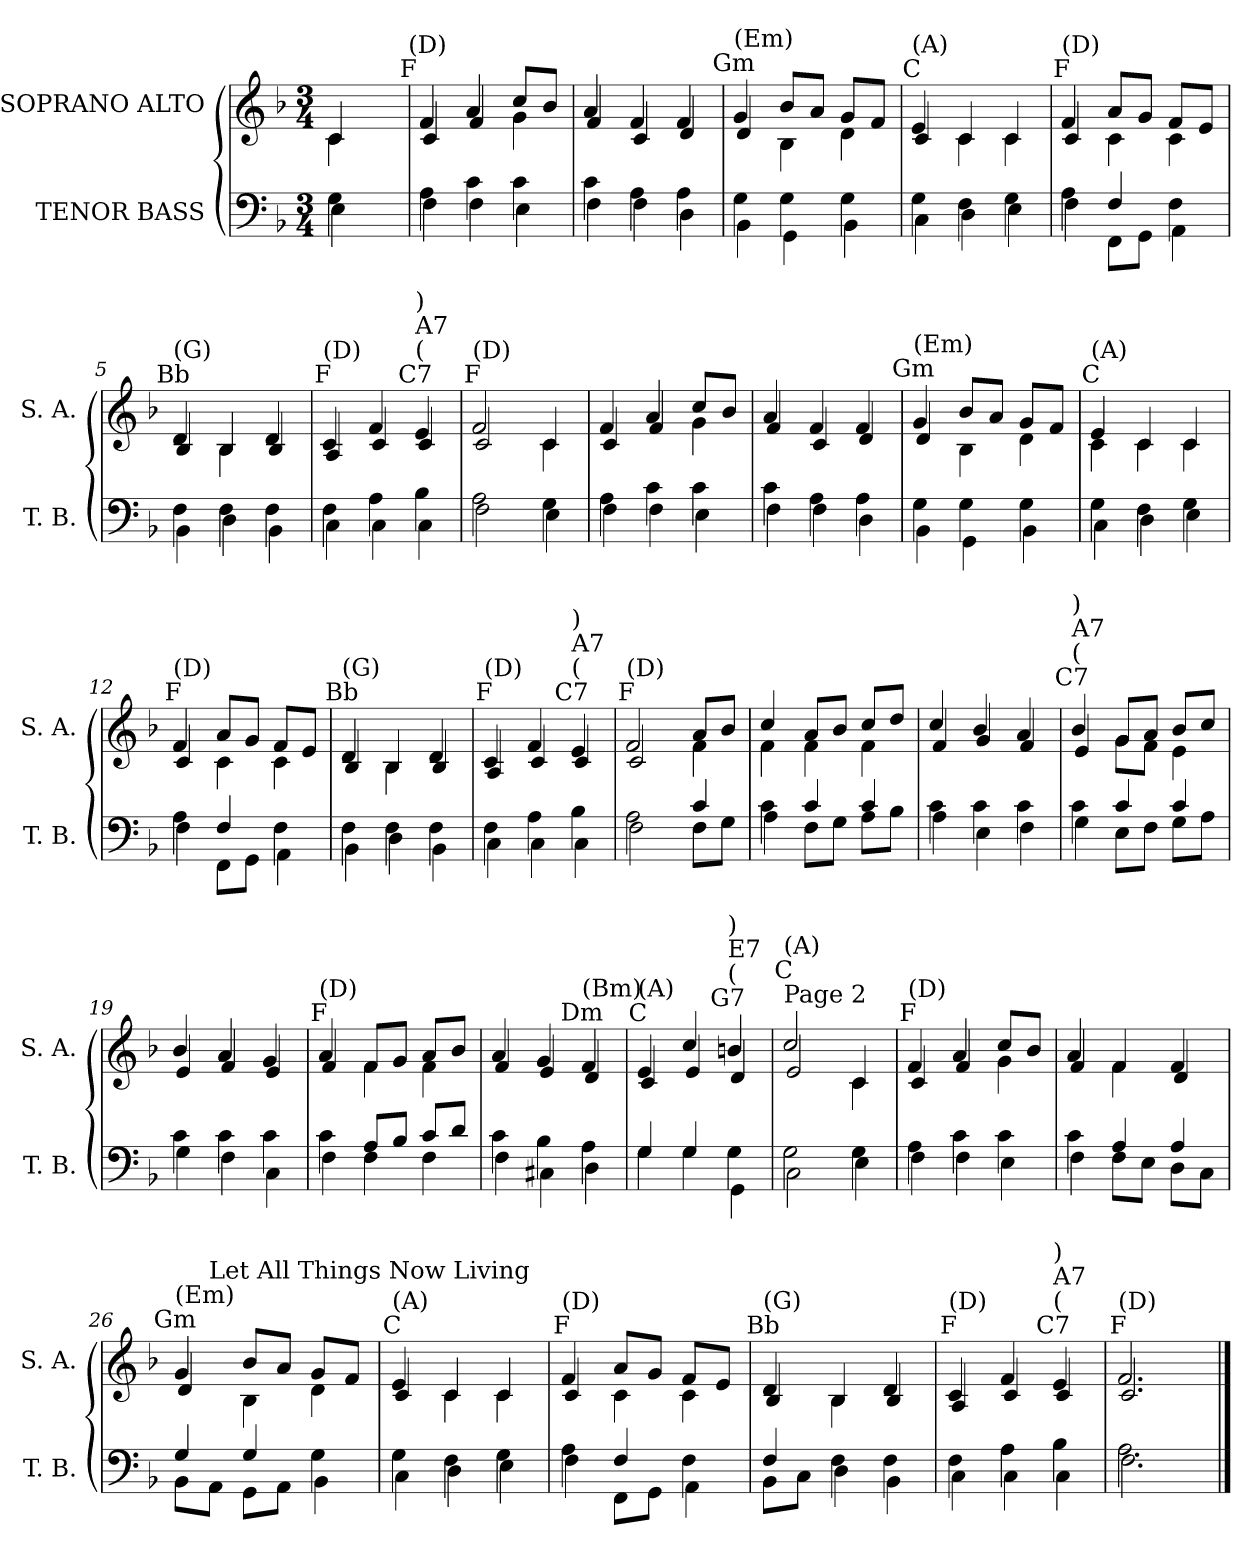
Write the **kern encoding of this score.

**kern	**kern
*part2	*part1
*staff2	*staff1
*I"TENOR BASS	*I"SOPRANO ALTO
*I'T. B.	*I'S. A.
!!LO:PB:g=z
*clefF4	*clefG2
*k[b-]	*k[b-]
*F:	*F:
*M3/4	*M3/4
=	=
*^	*^
*	*	*	*^
4Gi\	4Ei\	4ci/	4ci\	8ryy
.	.	.	.	16ryy
.	.	.	.	32ryy
.	.	.	.	64ryy
.	.	.	.	128...ryy
!	!	!	!	!LO:TX:a:cj:t=F
!	!	!	!	!LO:TX:t=(D)
.	.	.	.	1024ryy
*	*	*	*v	*v
=	=	=	=
4Ai\	4Fi\	4fi/	4ci/
4ci\	4Fi\	4ai/	4fi/
4ci\	4Ei\	8cci/L	4gi\
.	.	8b-i/J	.
=1	=1	=1	=1
4ci\	4Fi\	4ai/	4fi/
4Ai\	4Fi\	4fi/	4ci/
4Ai\	4Di\	4fi/	4di/
=2	=2	=2	=2
!	!	!LO:TX:a:cj:t=Gm	!
!	!	!LO:TX:t=(Em)	!
4Gi\	4BB-i\	4gi/	4di/
4Gi\	4GGi\	8b-i/L	4B-i\
.	.	8ai/J	.
4Gi\	4BB-i\	8gi/L	4di\
.	.	8fi/J	.
=3	=3	=3	=3
!	!	!LO:TX:a:cj:t=C	!
!	!	!LO:TX:t=(A)	!
4Gi\	4Ci\	4ei/	4ci/
4Fi\	4Di\	4ci/	4ci\
4Gi\	4Ei\	4ci/	4ci\
!!LO:LB:g=z	!!
=4	=4	=4	=4
!	!	!LO:TX:a:cj:t=F	!
!	!	!LO:TX:t=(D)	!
4Ai\	4Fi\	4fi/	4ci/
4Fi/	8FFi\L	8ai/L	4ci\
.	8GGi\J	8gi/J	.
4Fi\	4AAi\	8fi/L	4ci\
.	.	8ei/J	.
=5	=5	=5	=5
!	!	!LO:TX:a:cj:t=Bb	!
!	!	!LO:TX:t=(G)	!
4Fi\	4BB-i\	4di/	4B-i/
4Fi\	4Di\	4B-i/	4B-i\
4Fi\	4BB-i\	4di/	4B-i/
=6	=6	=6	=6
!	!	!LO:TX:a:cj:t=F	!
!	!	!LO:TX:t=(D)	!
4Fi\	4Ci\	4ci/	4Ai/
4Ai\	4Ci\	4fi/	4ci/
!	!	!LO:TX:a:cj:t=C7	!
!	!	!LO:TX:t=(	!
!	!	!LO:TX:t=A7	!
!	!	!LO:TX:t=)	!
4B-i\	4Ci\	4ei/	4ci/
=7	=7	=7	=7
!	!	!LO:TX:a:cj:t=F	!
!	!	!LO:TX:t=(D)	!
2Ai\	2Fi\	2fi/	2ci/
4Gi\	4Ei\	4ci/	4ci\
=8	=8	=8	=8
4Ai\	4Fi\	4fi/	4ci/
4ci\	4Fi\	4ai/	4fi/
4ci\	4Ei\	8cci/L	4gi\
.	.	8b-i/J	.
!!LO:LB:g=z	!!
=9	=9	=9	=9
4ci\	4Fi\	4ai/	4fi/
4Ai\	4Fi\	4fi/	4ci/
4Ai\	4Di\	4fi/	4di/
=10	=10	=10	=10
!	!	!LO:TX:a:cj:t=Gm	!
!	!	!LO:TX:t=(Em)	!
4Gi\	4BB-i\	4gi/	4di/
4Gi\	4GGi\	8b-i/L	4B-i\
.	.	8ai/J	.
4Gi\	4BB-i\	8gi/L	4di\
.	.	8fi/J	.
=11	=11	=11	=11
!	!	!LO:TX:a:cj:t=C	!
!	!	!LO:TX:t=(A)	!
4Gi\	4Ci\	4ei/	4ci\
4Fi\	4Di\	4ci/	4ci\
4Gi\	4Ei\	4ci/	4ci\
=12	=12	=12	=12
!	!	!LO:TX:a:cj:t=F	!
!	!	!LO:TX:t=(D)	!
4Ai\	4Fi\	4fi/	4ci/
4Fi/	8FFi\L	8ai/L	4ci\
.	8GGi\J	8gi/J	.
4Fi\	4AAi\	8fi/L	4ci\
.	.	8ei/J	.
=13	=13	=13	=13
!	!	!LO:TX:a:cj:t=Bb	!
!	!	!LO:TX:t=(G)	!
4Fi\	4BB-i\	4di/	4B-i/
4Fi\	4Di\	4B-i/	4B-i\
4Fi\	4BB-i\	4di/	4B-i/
!!LO:LB:g=z	!!
=14	=14	=14	=14
!	!	!LO:TX:a:cj:t=F	!
!	!	!LO:TX:t=(D)	!
4Fi\	4Ci\	4ci/	4Ai/
4Ai\	4Ci\	4fi/	4ci/
!	!	!LO:TX:a:cj:t=C7	!
!	!	!LO:TX:t=(	!
!	!	!LO:TX:t=A7	!
!	!	!LO:TX:t=)	!
4B-i\	4Ci\	4ei/	4ci/
=15	=15	=15	=15
!	!	!LO:TX:a:cj:t=F	!
!	!	!LO:TX:t=(D)	!
2Ai\	2Fi\	2fi/	2ci/
4ci/	8Fi\L	8ai/L	4fi\
.	8Gi\J	8b-i/J	.
=16	=16	=16	=16
4ci\	4Ai\	4cci/	4fi\
4ci/	8Fi\L	8ai/L	4fi\
.	8Gi\J	8b-i/J	.
4ci/	8Ai\L	8cci/L	4fi\
.	8B-i\J	8ddi/J	.
=17	=17	=17	=17
4ci\	4Ai\	4cci/	4fi/
4ci\	4Ei\	4b-i/	4gi/
4ci\	4Fi\	4ai/	4fi/
=18	=18	=18	=18
!	!	!LO:TX:a:cj:t=C7	!
!	!	!LO:TX:t=(	!
!	!	!LO:TX:t=A7	!
!	!	!LO:TX:t=)	!
4ci\	4Gi\	4b-i/	4ei/
4ci/	8Ei\L	8gi/L	8gi\L
.	8Fi\J	8ai/J	8fi\J
4ci/	8Gi\L	8b-i/L	4ei\
.	8Ai\J	8cci/J	.
!!LO:LB:g=z	!!
=19	=19	=19	=19
4ci\	4Gi\	4b-i/	4ei/
4ci\	4Fi\	4ai/	4fi/
4ci\	4Ci\	4gi/	4ei/
=20	=20	=20	=20
!	!	!LO:TX:a:cj:t=F	!
!	!	!LO:TX:t=(D)	!
4ci\	4Fi\	4ai/	4fi/
8Ai/L	4Fi\	8fi/L	4fi\
8B-i/J	.	8gi/J	.
8ci/L	4Fi\	8ai/L	4fi\
8di/J	.	8b-i/J	.
=21	=21	=21	=21
4ci\	4Fi\	4ai/	4fi/
4B-i\	4C#Xi\	4gi/	4ei/
!	!	!LO:TX:a:cj:t=Dm	!
!	!	!LO:TX:t=(Bm)	!
4Ai\	4Di\	4fi/	4di/
=22	=22	=22	=22
!	!	!LO:TX:a:cj:t=C	!
!	!	!LO:TX:t=(A)	!
4Gi/	4Gi\	4ei/	4ci/
4Gi/	4Gi\	4cci/	4ei/
!	!	!LO:TX:a:cj:t=G7	!
!	!	!LO:TX:t=(	!
!	!	!LO:TX:t=E7	!
!	!	!LO:TX:t=)	!
4Gi\	4GGi\	4bni/	4di/
!!LO:PB:g=z	!!
=23	=23	=23	=23
!	!	!LO:TX:a:t=Page 2	!
!	!	!LO:TX:a:cj:t=C	!
!	!	!LO:TX:t=(A)	!
2Gi\	2Ci\	2cci/	2ei/
4Gi\	4Ei\	4ci/	4ci\
=24	=24	=24	=24
!	!	!LO:TX:a:cj:t=F	!
!	!	!LO:TX:t=(D)	!
4Ai\	4Fi\	4fi/	4ci/
4ci\	4Fi\	4ai/	4fi/
4ci\	4Ei\	8cci/L	4gi\
.	.	8b-i/J	.
=25	=25	=25	=25
4ci\	4Fi\	4ai/	4fi/
4Ai/	8Fi\L	4fi/	4fi\
.	8Ei\J	.	.
4Ai/	8Di\L	4fi/	4di/
.	8Ci\J	.	.
=26	=26	=26	=26
!	!	!LO:TX:a:cj:t=Gm	!
!	!	!LO:TX:t=(Em)	!
*	*	*	*^
4Gi/	8BB-i\L	4gi/	4di/	8ryy
!	!	!	!	!LO:TX:a:t=Let All Things Now Living
.	8AAi\J	.	.	2ryy
4Gi/	8GGi\L	8b-i/L	4B-i\	.
.	8AAi\J	8ai/J	.	.
4Gi\	4BB-i\	8gi/L	4di\	.
.	.	8fi/J	.	8ryy
!!LO:LB:g=z
=27	=27	=27	=27	=27
!	!	!LO:TX:a:cj:t=C	!	!
!	!	!LO:TX:t=(A)	!	!
*	*	*	*v	*v
4Gi\	4Ci\	4ei/	4ci/
4Fi\	4Di\	4ci/	4ci\
4Gi\	4Ei\	4ci/	4ci\
=28	=28	=28	=28
!	!	!LO:TX:a:cj:t=F	!
!	!	!LO:TX:t=(D)	!
4Ai\	4Fi\	4fi/	4ci/
4Fi/	8FFi\L	8ai/L	4ci\
.	8GGi\J	8gi/J	.
4Fi\	4AAi\	8fi/L	4ci\
.	.	8ei/J	.
=29	=29	=29	=29
!	!	!LO:TX:a:cj:t=Bb	!
!	!	!LO:TX:t=(G)	!
4Fi/	8BB-i\L	4di/	4B-i/
.	8Ci\J	.	.
4Fi\	4Di\	4B-i/	4B-i\
4Fi\	4BB-i\	4di/	4B-i/
=30	=30	=30	=30
!	!	!LO:TX:a:cj:t=F	!
!	!	!LO:TX:t=(D)	!
4Fi\	4Ci\	4ci/	4Ai/
4Ai\	4Ci\	4fi/	4ci/
!	!	!LO:TX:a:cj:t=C7	!
!	!	!LO:TX:t=(	!
!	!	!LO:TX:t=A7	!
!	!	!LO:TX:t=)	!
4B-i\	4Ci\	4ei/	4ci/
=31	=31	=31	=31
!	!	!LO:TX:a:cj:t=F	!
!	!	!LO:TX:t=(D)	!
2.Ai\	2.Fi\	2.fi/	2.ci/
*v	*v	*	*
*	*v	*v
==	==
*-	*-
